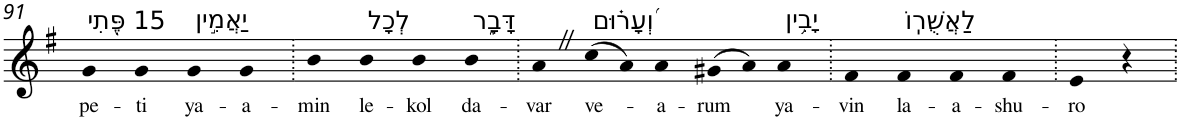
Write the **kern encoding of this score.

**kern	**text
*part1	*part1
*staff1	*staff1
*I"Piano	*
*I'Pno	*
!!LO:PB:g=z
*clefG2	*
*k[f#]	*
*G:	*
=91	=91
!LO:TX:a:t=15 פֶּ֭תִי	!
!	!LO:LY:b
4g	pe-
!	!LO:LY:b
4g	-ti
!LO:TX:a:t=יַאֲמִ֣ין	!
!	!LO:LY:b
4g	ya-
!	!LO:LY:b
4g	-a-
=92.	=92.
!	!LO:LY:b
4b	-min
!LO:TX:a:t=לְכָל	!
!	!LO:LY:b
4b	le-
!	!LO:LY:b
4b	-kol
!LO:TX:a:t=דָּבָ֑ר	!
!	!LO:LY:b
4b	da-
=93.	=93.
!	!LO:LY:b
4aZ	-var
!LO:TX:a:t=וְ֝עָר֗וּם	!
!	!LO:LY:b
(>8cc	ve-
8a)	.
!	!LO:LY:b
4a	-a-
!	!LO:LY:b
(>8g#X	-rum
8a)	.
!LO:TX:a:t=יָבִ֥ין	!
!	!LO:LY:b
4a	ya-
=94.	=94.
!	!LO:LY:b
4f#	-vin
!LO:TX:a:t=לַאֲשֻׁרֽוֹ	!
!	!LO:LY:b
4f#	la-
!	!LO:LY:b
4f#	-a-
!	!LO:LY:b
4f#	-shu-
=95.	=95.
!	!LO:LY:b
4e	-ro
4r	.
=.	=.
*-	*-
